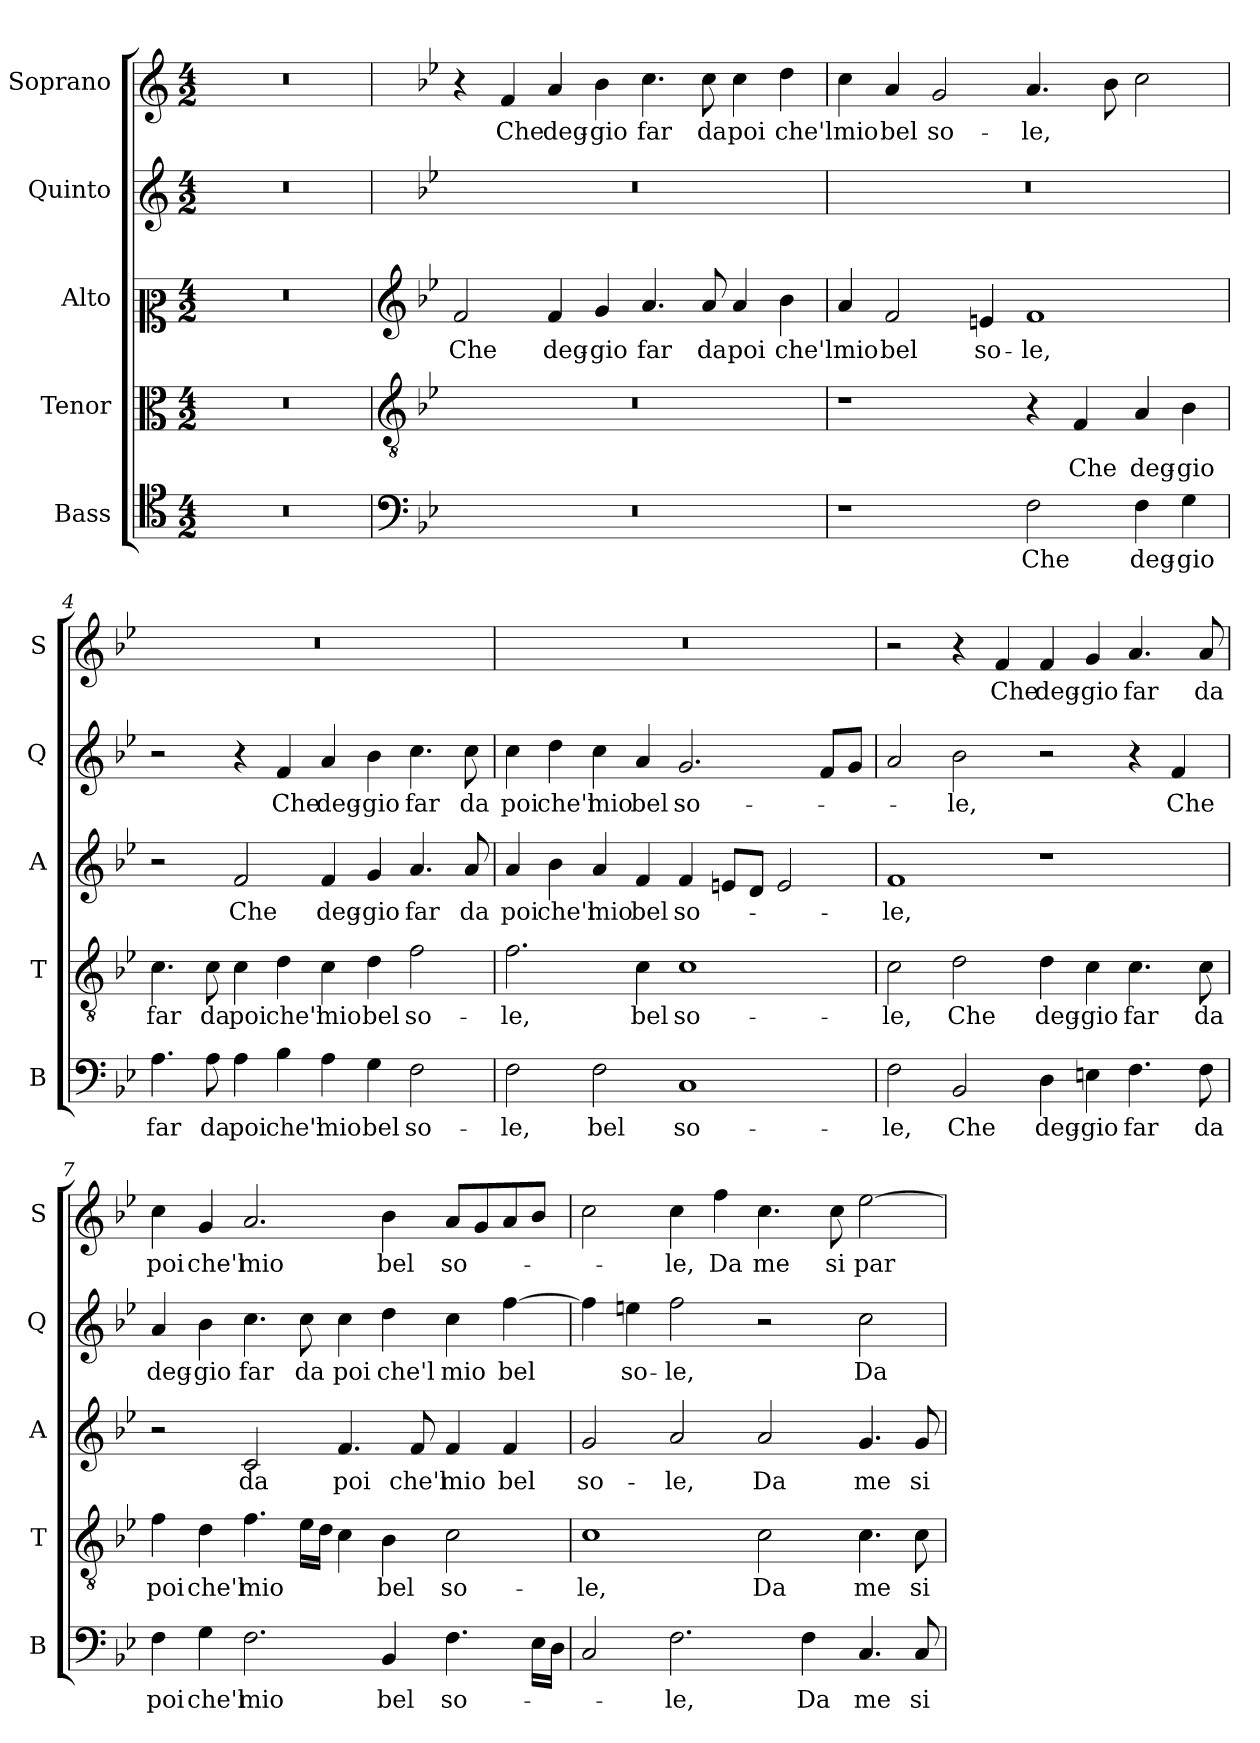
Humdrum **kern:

**kern	**text	**kern	**text	**kern	**text	**kern	**text	**kern	**text
*part5	*part5	*part4	*part4	*part3	*part3	*part2	*part2	*part1	*part1
*staff5	*staff5	*staff4	*staff4	*staff3	*staff3	*staff2	*staff2	*staff1	*staff1
*I"Bass	*	*I"Tenor	*	*I"Alto	*	*I"Quinto	*	*I"Soprano	*
*I'B	*	*I'T	*	*I'A	*	*I'Q	*	*I'S	*
*clefC4	*	*clefC3	*	*clefC2	*	*clefG2	*	*clefG2	*
*k[]	*	*k[]	*	*k[]	*	*k[]	*	*k[]	*
*C:	*	*C:	*	*C:	*	*C:	*	*C:	*
*M4/2	*	*M4/2	*	*M4/2	*	*M4/2	*	*M4/2	*
=1	=1	=1	=1	=1	=1	=1	=1	=1	=1
0r	.	0r	.	0r	.	0r	.	0r	.
=2	=2	=2	=2	=2	=2	=2	=2	=2	=2
*clefF4	*	*clefGv2	*	*clefG2	*	*	*	*	*
*k[b-e-]	*	*k[b-e-]	*	*k[b-e-]	*	*k[b-e-]	*	*k[b-e-]	*
*B-:	*	*B-:	*	*B-:	*	*B-:	*	*B-:	*
!	!	!	!	!	!LO:LY:b	!	!	!	!
0r	.	0r	.	2f/	Che	0r	.	4r	.
!	!	!	!	!	!	!	!	!	!LO:LY:b
.	.	.	.	.	.	.	.	4f/	Che
!	!	!	!	!	!LO:LY:b	!	!	!	!LO:LY:b
.	.	.	.	4f/	deg-	.	.	4a/	deg-
!	!	!	!	!	!LO:LY:b	!	!	!	!LO:LY:b
.	.	.	.	4g/	-gio	.	.	4b-\	-gio
!	!	!	!	!	!LO:LY:b	!	!	!	!LO:LY:b
.	.	.	.	4.a/	far	.	.	4.cc\	far
!	!	!	!	!	!LO:LY:b	!	!	!	!LO:LY:b
.	.	.	.	8a/	da	.	.	8cc\	da
!	!	!	!	!	!LO:LY:b	!	!	!	!LO:LY:b
.	.	.	.	4a/	poi	.	.	4cc\	poi
!	!	!	!	!	!LO:LY:b	!	!	!	!LO:LY:b
.	.	.	.	4b-\	che'l	.	.	4dd\	che'l
=3	=3	=3	=3	=3	=3	=3	=3	=3	=3
!	!	!	!	!	!LO:LY:b	!	!	!	!LO:LY:b
1r	.	1r	.	4a/	mio	0r	.	4cc\	mio
!	!	!	!	!	!LO:LY:b	!	!	!	!LO:LY:b
.	.	.	.	2f/	bel	.	.	4a/	bel
!	!	!	!	!	!	!	!	!	!LO:LY:b
.	.	.	.	.	.	.	.	2g/	so-
!	!	!	!	!	!LO:LY:b	!	!	!	!
.	.	.	.	4en/	so-	.	.	.	.
!	!LO:LY:b	!	!	!	!LO:LY:b	!	!	!	!LO:LY:b
2F\	Che	4r	.	1f	-le,	.	.	4.a/	-le,
!	!	!	!LO:LY:b	!	!	!	!	!	!
.	.	4F/	Che	.	.	.	.	.	.
.	.	.	.	.	.	.	.	8b-\	.
!	!LO:LY:b	!	!LO:LY:b	!	!	!	!	!	!
4F\	deg-	4A/	deg-	.	.	.	.	2cc\	.
!	!LO:LY:b	!	!LO:LY:b	!	!	!	!	!	!
4G\	-gio	4B-\	-gio	.	.	.	.	.	.
!!LO:LB:g=z
=4	=4	=4	=4	=4	=4	=4	=4	=4	=4
!	!LO:LY:b	!	!LO:LY:b	!	!	!	!	!	!
4.A\	far	4.c\	far	2r	.	2r	.	0r	.
!	!LO:LY:b	!	!LO:LY:b	!	!	!	!	!	!
8A\	da	8c\	da	.	.	.	.	.	.
!	!LO:LY:b	!	!LO:LY:b	!	!LO:LY:b	!	!	!	!
4A\	poi	4c\	poi	2f/	Che	4r	.	.	.
!	!LO:LY:b	!	!LO:LY:b	!	!	!	!LO:LY:b	!	!
4B-\	che'l	4d\	che'l	.	.	4f/	Che	.	.
!	!LO:LY:b	!	!LO:LY:b	!	!LO:LY:b	!	!LO:LY:b	!	!
4A\	mio	4c\	mio	4f/	deg-	4a/	deg-	.	.
!	!LO:LY:b	!	!LO:LY:b	!	!LO:LY:b	!	!LO:LY:b	!	!
4G\	bel	4d\	bel	4g/	-gio	4b-\	-gio	.	.
!	!LO:LY:b	!	!LO:LY:b	!	!LO:LY:b	!	!LO:LY:b	!	!
2F\	so-	2f\	so-	4.a/	far	4.cc\	far	.	.
!	!	!	!	!	!LO:LY:b	!	!LO:LY:b	!	!
.	.	.	.	8a/	da	8cc\	da	.	.
=5	=5	=5	=5	=5	=5	=5	=5	=5	=5
!	!LO:LY:b	!	!LO:LY:b	!	!LO:LY:b	!	!LO:LY:b	!	!
2F\	-le,	2.f\	-le,	4a/	poi	4cc\	poi	0r	.
!	!	!	!	!	!LO:LY:b	!	!LO:LY:b	!	!
.	.	.	.	4b-\	che'l	4dd\	che'l	.	.
!	!LO:LY:b	!	!	!	!LO:LY:b	!	!LO:LY:b	!	!
2F\	bel	.	.	4a/	mio	4cc\	mio	.	.
!	!	!	!LO:LY:b	!	!LO:LY:b	!	!LO:LY:b	!	!
.	.	4c\	bel	4f/	bel	4a/	bel	.	.
!	!LO:LY:b	!	!LO:LY:b	!	!LO:LY:b	!	!LO:LY:b	!	!
1C	so-	1c	so-	4f/	so-	2.g/	so-	.	.
.	.	.	.	8en/L	.	.	.	.	.
.	.	.	.	8d/J	.	.	.	.	.
.	.	.	.	2e/	.	.	.	.	.
.	.	.	.	.	.	8f/L	.	.	.
.	.	.	.	.	.	8g/J	.	.	.
=6	=6	=6	=6	=6	=6	=6	=6	=6	=6
!	!LO:LY:b	!	!LO:LY:b	!	!LO:LY:b	!	!	!	!
2F\	-le,	2c\	-le,	1f	-le,	2a/	.	2r	.
!	!LO:LY:b	!	!LO:LY:b	!	!	!	!LO:LY:b	!	!
2BB-/	Che	2d\	Che	.	.	2b-\	-le,	4r	.
!	!	!	!	!	!	!	!	!	!LO:LY:b
.	.	.	.	.	.	.	.	4f/	Che
!	!LO:LY:b	!	!LO:LY:b	!	!	!	!	!	!LO:LY:b
4D\	deg-	4d\	deg-	1r	.	2r	.	4f/	deg-
!	!LO:LY:b	!	!LO:LY:b	!	!	!	!	!	!LO:LY:b
4En\	-gio	4c\	-gio	.	.	.	.	4g/	-gio
!	!LO:LY:b	!	!LO:LY:b	!	!	!	!	!	!LO:LY:b
4.F\	far	4.c\	far	.	.	4r	.	4.a/	far
!	!	!	!	!	!	!	!LO:LY:b	!	!
.	.	.	.	.	.	4f/	Che	.	.
!	!LO:LY:b	!	!LO:LY:b	!	!	!	!	!	!LO:LY:b
8F\	da	8c\	da	.	.	.	.	8a/	da
!!LO:PB:g=z
=7	=7	=7	=7	=7	=7	=7	=7	=7	=7
!	!LO:LY:b	!	!LO:LY:b	!	!	!	!LO:LY:b	!	!LO:LY:b
4F\	poi	4f\	poi	2r	.	4a/	deg-	4cc\	poi
!	!LO:LY:b	!	!LO:LY:b	!	!	!	!LO:LY:b	!	!LO:LY:b
4G\	che'l	4d\	che'l	.	.	4b-\	-gio	4g/	che'l
!	!LO:LY:b	!	!LO:LY:b	!	!LO:LY:b	!	!LO:LY:b	!	!LO:LY:b
2.F\	mio	4.f\	mio	2c/	da	4.cc\	far	2.a/	mio
!	!	!	!	!	!	!	!LO:LY:b	!	!
.	.	16e-\LL	.	.	.	8cc\	da	.	.
.	.	16d\JJ	.	.	.	.	.	.	.
!	!	!	!	!	!LO:LY:b	!	!LO:LY:b	!	!
.	.	4c\	.	4.f/	poi	4cc\	poi	.	.
!	!LO:LY:b	!	!LO:LY:b	!	!	!	!LO:LY:b	!	!LO:LY:b
4BB-/	bel	4B-\	bel	.	.	4dd\	che'l	4b-\	bel
!	!	!	!	!	!LO:LY:b	!	!	!	!
.	.	.	.	8f/	che'l	.	.	.	.
!	!LO:LY:b	!	!LO:LY:b	!	!LO:LY:b	!	!LO:LY:b	!	!LO:LY:b
4.F\	so-	2c\	so-	4f/	mio	4cc\	mio	8a/L	so-
.	.	.	.	.	.	.	.	8g/	.
!	!	!	!	!	!LO:LY:b	!	!LO:LY:b	!	!
.	.	.	.	4f/	bel	[4ff\	bel	8a/	.
16E-\LL	.	.	.	.	.	.	.	8b-/J	.
16D\JJ	.	.	.	.	.	.	.	.	.
=8	=8	=8	=8	=8	=8	=8	=8	=8	=8
!	!	!	!LO:LY:b	!	!LO:LY:b	!	!	!	!
2C/	.	1c	-le,	2g/	so-	4ff\]	.	2cc\	.
!	!	!	!	!	!	!	!LO:LY:b	!	!
.	.	.	.	.	.	4een\	so-	.	.
!	!LO:LY:b	!	!	!	!LO:LY:b	!	!LO:LY:b	!	!LO:LY:b
2.F\	-le,	.	.	2a/	-le,	2ff\	-le,	4cc\	-le,
!	!	!	!	!	!	!	!	!	!LO:LY:b
.	.	.	.	.	.	.	.	4ff\	Da
!	!	!	!LO:LY:b	!	!LO:LY:b	!	!	!	!LO:LY:b
.	.	2c\	Da	2a/	Da	2r	.	4.cc\	me
!	!LO:LY:b	!	!	!	!	!	!	!	!
4F\	Da	.	.	.	.	.	.	.	.
!	!	!	!	!	!	!	!	!	!LO:LY:b
.	.	.	.	.	.	.	.	8cc\	si
!	!LO:LY:b	!	!LO:LY:b	!	!LO:LY:b	!	!LO:LY:b	!	!LO:LY:b
4.C/	me	4.c\	me	4.g/	me	2cc\	Da	[2ee-\	par-
!	!LO:LY:b	!	!LO:LY:b	!	!LO:LY:b	!	!	!	!
8C/	si	8c\	si	8g/	si	.	.	.	.
=	=	=	=	=	=	=	=	=	=
*-	*-	*-	*-	*-	*-	*-	*-	*-	*-
